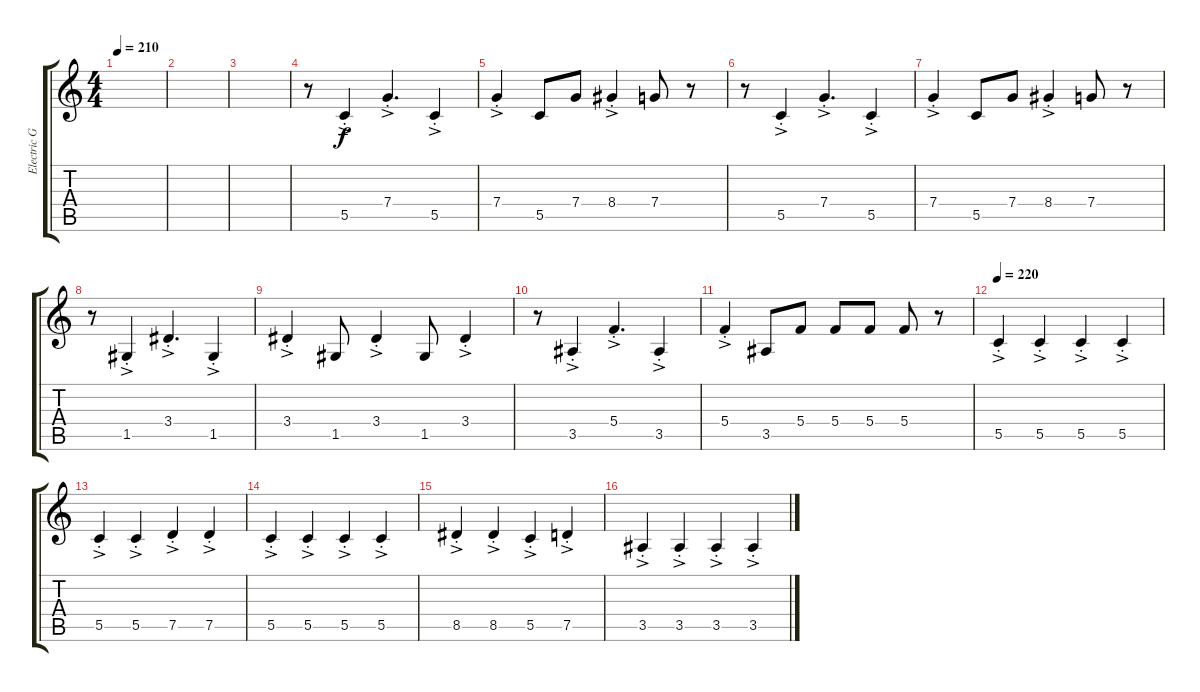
\track ("Electric Guitar" "Electric G") {instrument distortionguitar}
\staff {score tabs}
\tuning (D4 A3 F3 C3 G2 C2) {hide}
\ts (4 4)
\tempo 210
\clef g2
\ks c
|
|
|
r.8 5.5{ac st}.4 7.4{ac st}.4{d} 5.5{ac st}.4 |
7.4{ac st}.4 5.5.8 7.4.8 8.4{ac st}.4 7.4.8 r.8 |
r.8 5.5{ac st}.4 7.4{ac st}.4{d} 5.5{ac st}.4 |
7.4{ac st}.4 5.5.8 7.4.8 8.4{ac st}.4 7.4.8 r.8 |
r.8 1.5{ac st}.4 3.4{ac st}.4{d} 1.5{ac st}.4 |
3.4{ac st}.4 1.5.8 3.4{ac st}.4 1.5.8 3.4{ac st}.4 |
r.8 3.5{ac st}.4 5.4{ac st}.4{d} 3.5{ac st}.4 |
5.4{ac st}.4 3.5.8 5.4.8 5.4.8 5.4.8 5.4.8 r.8 |
\tempo 220
5.5{ac st}.4 5.5{ac st}.4 5.5{ac st}.4 5.5{ac st}.4 |
5.5{ac st}.4 5.5{ac st}.4 7.5{ac st}.4 7.5{ac st}.4 |
5.5{ac st}.4 5.5{ac st}.4 5.5{ac st}.4 5.5{ac st}.4 |
8.5{ac st}.4 8.5{ac st}.4 5.5{ac st}.4 7.5{ac st}.4 |
3.5{ac st}.4 3.5{ac st}.4 3.5{ac st}.4 3.5{ac st}.4
